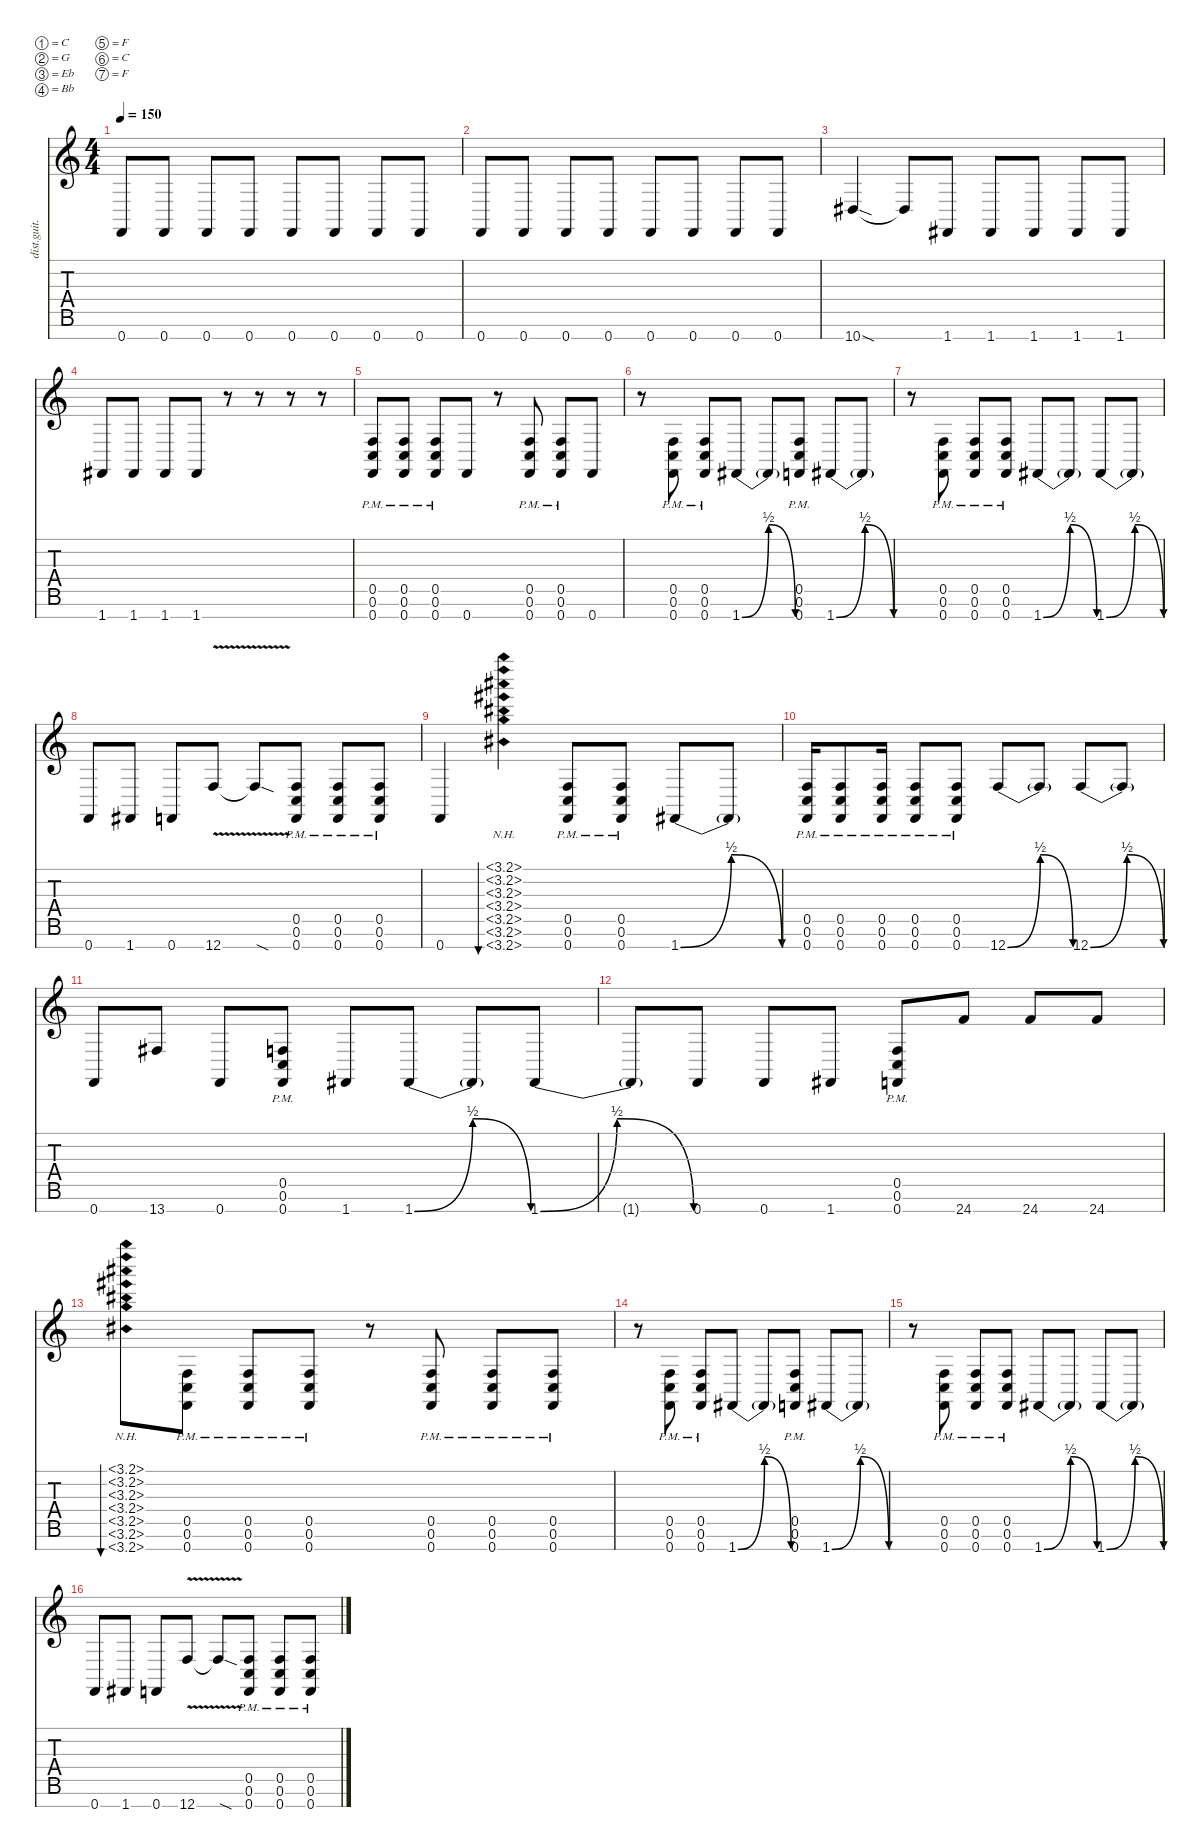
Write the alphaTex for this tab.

\defaultSystemsLayout 4
\hideDynamics
\bracketExtendMode nobrackets
\otherSystemsTrackNameOrientation horizontal
\track ("Distortion Guitar" "dist.guit.") {instrument distortionguitar}
\staff {score tabs}
\tuning (C4 G3 Eb3 Bb2 F2 C2 F1)
\ts (4 4)
\tempo 150
\clef g2
\ks c
0.7.8{dy mf beam Up} 0.7.8{beam Up} 0.7.8{beam Up} 0.7.8{beam Up} 0.7.8{beam Up} 0.7.8{beam Up} 0.7.8{beam Up} 0.7.8{beam Up} |
0.7.8{beam Up} 0.7.8{beam Up} 0.7.8{beam Up} 0.7.8{beam Up} 0.7.8{beam Up} 0.7.8{beam Up} 0.7.8{beam Up} 0.7.8{beam Up} |
10.7{sod acc #}.4{beam Up} 10.7{t acc #}.8{beam Up} 1.7{acc #}.8{beam Up} 1.7{acc #}.8{beam Up} 1.7{acc #}.8{beam Up} 1.7{acc #}.8{beam Up} 1.7{acc #}.8{beam Up} |
1.7{acc #}.8{beam Up} 1.7{acc #}.8{beam Up} 1.7{acc #}.8{beam Up} 1.7{acc #}.8{beam Up} r.8{beam Up} r.8{beam Up} r.8{beam Up} r.8{beam Up} |
(0.7{pm} 0.6{pm} 0.5{pm}).8{beam Up} (0.7{pm} 0.5{pm} 0.6{pm}).8{beam Up} (0.7{pm} 0.6{pm} 0.5{pm}).8{beam Up} 0.7.8{beam Up} r.8{beam Up} (0.7{pm} 0.6{pm} 0.5{pm}).8{beam Up} (0.7{pm} 0.5{pm} 0.6{pm}).8{beam Up} 0.7.8{beam Up} |
r.8{beam Down} (0.7{pm} 0.6{pm} 0.5{pm}).8{beam Up} (0.7{pm} 0.5{pm} 0.6{pm}).8{beam Up} 1.7{be (bendrelease 0 0 9.6 2 20.4 2 30 0) acc #}.8{beam Up} 1.7{t acc #}.8{beam Up} (0.7{pm} 0.6{pm} 0.5{pm}).8{beam Up} 1.7{be (bendrelease 0 0 9.6 2 20.4 2 30 0) acc #}.8{beam Up} 1.7{t acc #}.8{beam Up} |
r.8{beam Down} (0.7{pm} 0.6{pm} 0.5{pm}).8{beam Up} (0.7{pm} 0.5{pm} 0.6{pm}).8{beam Up} (0.7{pm} 0.6{pm} 0.5{pm}).8{beam Up} 1.7{be (bendrelease 0 0 9.6 2 20.4 2 30 0) acc #}.8{beam Up} 1.7{t acc #}.8{beam Up} 1.7{be (bendrelease 0 0 10.2 2 20.4 2 30 0) acc #}.8{beam Up} 1.7{t acc #}.8{beam Up} |
0.7.8{beam Up} 1.7{acc #}.8{beam Up} 0.7.8{beam Up} 12.7{v}.8{beam Up} 12.7{sod t}.8{beam Up} (0.7{pm} 0.6{pm} 0.5{pm}).8{beam Up} (0.7{pm} 0.5{pm} 0.6{pm}).8{beam Up} (0.7{pm} 0.6{pm} 0.5{pm}).8{beam Up} |
0.7.4{beam Up} (3.1{nh acc #} 3.2{nh acc #} 3.3{nh acc #} 3.4{nh acc #} 3.5{nh acc #} 3.6{nh acc #} 3.7{nh acc #}).4{bu 480 beam Down} (0.7{pm} 0.6{pm} 0.5{pm}).8{beam Up} (0.7{pm} 0.5{pm} 0.6{pm}).8{beam Up} 1.7{be (bendrelease 0 0 9.6 2 20.4 2 30 0) acc #}.8{beam Up} 1.7{t acc #}.8{beam Up} |
(0.7{pm} 0.6{pm} 0.5{pm}).16{beam Up} (0.7{pm} 0.5{pm} 0.6{pm}).8{beam Up} (0.7{pm} 0.6{pm} 0.5{pm}).16{beam Up} (0.7{pm} 0.5{pm} 0.6{pm}).8{beam Up} (0.7{pm} 0.6{pm} 0.5{pm}).8{beam Up} 12.7{be (bendrelease 0 0 10.799999999999999 2 20.4 2 30 0)}.8{beam Up} 12.7{t}.8{beam Up} 12.7{be (bendrelease 0 0 9 2 20.4 2 30 0)}.8{beam Up} 12.7{t}.8{beam Up} |
0.7.8{beam Up} 13.7{acc #}.8{beam Up} 0.7.8{beam Up} (0.7{pm} 0.6{pm} 0.5{pm}).8{beam Up} 1.7{acc #}.8{beam Up} 1.7{be (bendrelease 0 0 10.2 2 20.4 2 30 0) acc #}.8{beam Up} 1.7{t acc #}.8{beam Up} 1.7{be (bendrelease 0 0 10.799999999999999 2 20.4 2 30 0) acc #}.8{beam Up} |
1.7{t acc #}.8{beam Up} 0.7.8{beam Up} 0.7.8{beam Up} 1.7{acc #}.8{beam Up} (0.7{pm} 0.6{pm} 0.5{pm}).8{beam Up} 24.7.8{beam Up} 24.7.8{beam Up} 24.7.8{beam Up} |
(3.1{nh acc #} 3.2{nh acc #} 3.3{nh acc #} 3.4{nh acc #} 3.5{nh acc #} 3.6{nh acc #} 3.7{nh acc #}).8{bu 240 beam Down} (0.7{pm} 0.6{pm} 0.5{pm}).8{beam Down} (0.7{pm} 0.5{pm} 0.6{pm}).8{beam Up} (0.7{pm} 0.6{pm} 0.5{pm}).8{beam Up} r.8{beam Up} (0.7{pm} 0.6{pm} 0.5{pm}).8{beam Up} (0.7{pm} 0.5{pm} 0.6{pm}).8{beam Up} (0.7{pm} 0.6{pm} 0.5{pm}).8{beam Up} |
r.8{beam Down} (0.7{pm} 0.5{pm} 0.6{pm}).8{beam Up} (0.7{pm} 0.6{pm} 0.5{pm}).8{beam Up} 1.7{be (bendrelease 0 0 10.2 2 20.4 2 30 0) acc #}.8{beam Up} 1.7{t acc #}.8{beam Up} (0.7{pm} 0.6{pm} 0.5{pm}).8{beam Up} 1.7{be (bendrelease 0 0 10.799999999999999 2 20.4 2 30 0) acc #}.8{beam Up} 1.7{t acc #}.8{beam Up} |
r.8{beam Down} (0.7{pm} 0.6{pm} 0.5{pm}).8{beam Up} (0.7{pm} 0.5{pm} 0.6{pm}).8{beam Up} (0.7{pm} 0.6{pm} 0.5{pm}).8{beam Up} 1.7{be (bendrelease 0 0 10.2 2 20.4 2 30 0) acc #}.8{beam Up} 1.7{t acc #}.8{beam Up} 1.7{be (bendrelease 0 0 10.2 2 20.4 2 30 0) acc #}.8{beam Up} 1.7{t acc #}.8{beam Up} |
0.7.8{beam Up} 1.7{acc #}.8{beam Up} 0.7.8{beam Up} 12.7{v}.8{beam Up} 12.7{sod t}.8{beam Up} (0.7{pm} 0.6{pm} 0.5{pm}).8{beam Up} (0.7{pm} 0.6{pm} 0.5{pm}).8{beam Up} (0.7{pm} 0.6{pm} 0.5{pm}).8{beam Up}
